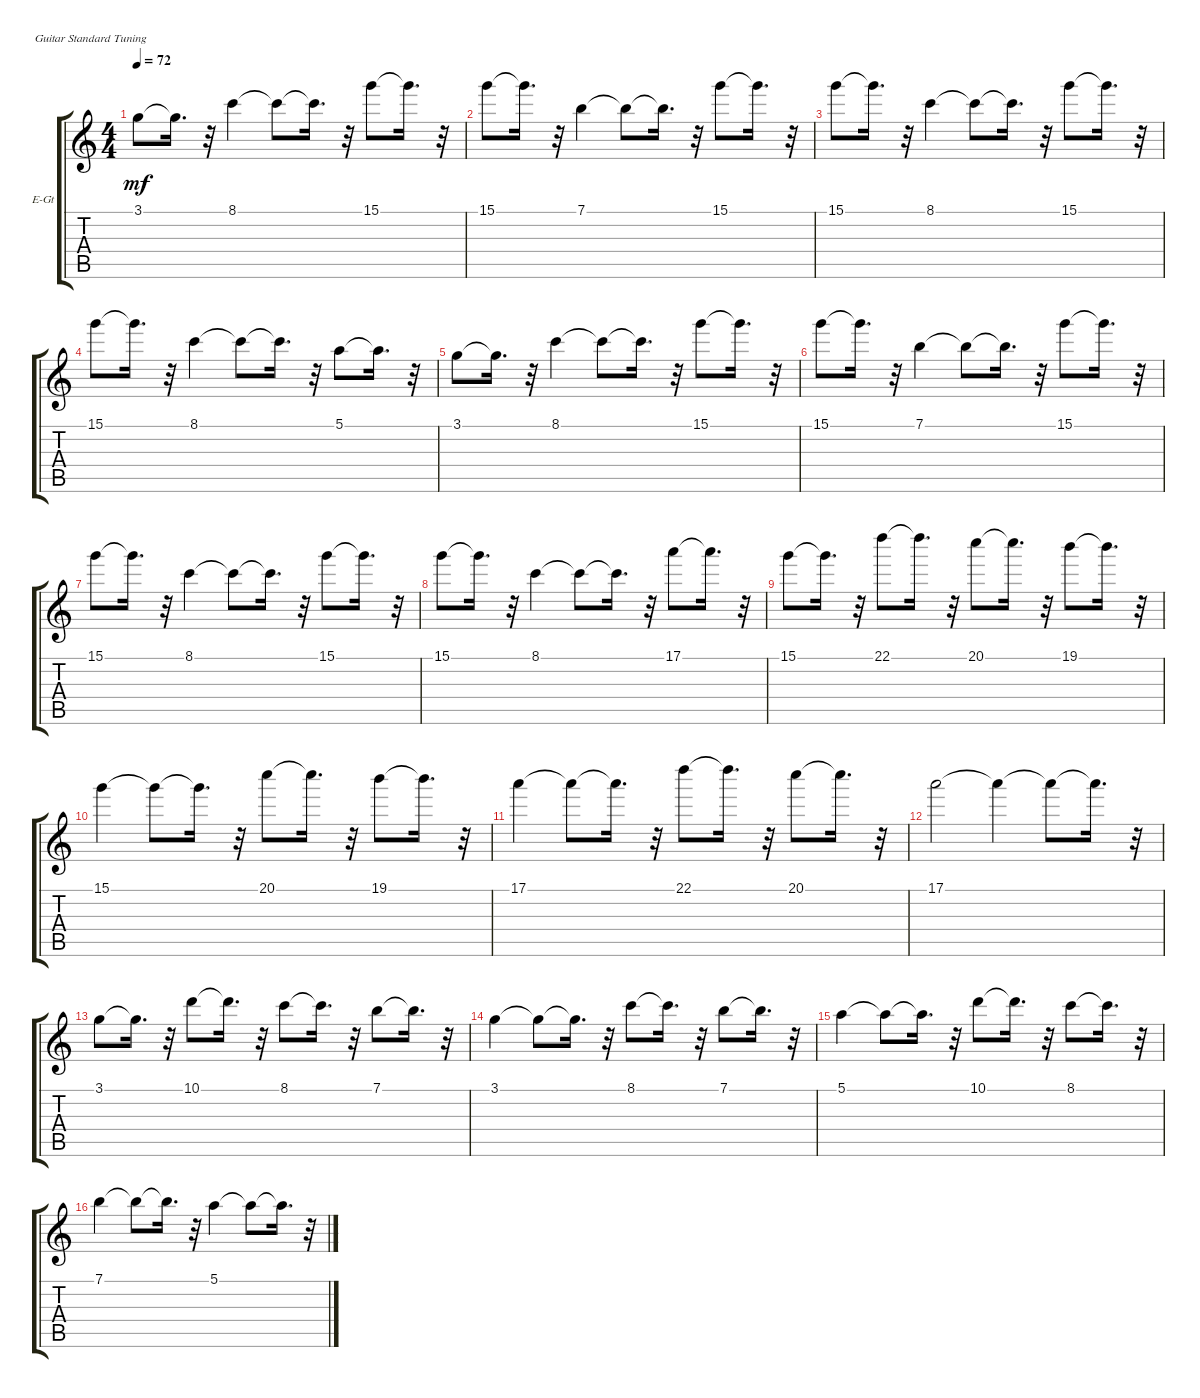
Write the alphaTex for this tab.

\defaultSystemsLayout 4
\bracketExtendMode groupsimilarinstruments
\firstSystemTrackNameOrientation horizontal
\otherSystemsTrackNameOrientation horizontal
\track ("Electric Guitar" "E-Gt") {instrument electricguitarclean}
\staff {score tabs}
\tuning (E4 B3 G3 D3 A2 E2)
\ts (4 4)
\tempo 72
\clef g2
\scale
0.487395
\ks c
3.1.8{dy mf instrument electricguitarclean} 3.1{t}.16{d} r.32 8.1.4 8.1{t}.8 8.1{t}.16{d} r.32 15.1.8 15.1{t}.16{d} r.32 |
\scale
0.256303 15.1.8 15.1{t}.16{d} r.32 7.1.4 7.1{t}.8 7.1{t}.16{d} r.32 15.1.8 15.1{t}.16{d} r.32 |
\scale
0.256303 15.1.8 15.1{t}.16{d} r.32 8.1.4 8.1{t}.8 8.1{t}.16{d} r.32 15.1.8 15.1{t}.16{d} r.32 |
\scale
0.333333 15.1.8 15.1{t}.16{d} r.32 8.1.4 8.1{t}.8 8.1{t}.16{d} r.32 5.1.8 5.1{t}.16{d} r.32 |
\scale
0.333333 3.1.8 3.1{t}.16{d} r.32 8.1.4 8.1{t}.8 8.1{t}.16{d} r.32 15.1.8 15.1{t}.16{d} r.32 |
\scale
0.333333 15.1.8 15.1{t}.16{d} r.32 7.1.4 7.1{t}.8 7.1{t}.16{d} r.32 15.1.8 15.1{t}.16{d} r.32 |
\scale
0.333333 15.1.8 15.1{t}.16{d} r.32 8.1.4 8.1{t}.8 8.1{t}.16{d} r.32 15.1.8 15.1{t}.16{d} r.32 |
\scale
0.333333 15.1.8 15.1{t}.16{d} r.32 8.1.4 8.1{t}.8 8.1{t}.16{d} r.32 17.1.8 17.1{t}.16{d} r.32 |
\scale
0.333333 15.1.8 15.1{t}.16{d} r.32 22.1.8 22.1{t}.16{d} r.32 20.1.8 20.1{t}.16{d} r.32 19.1.8 19.1{t}.16{d} r.32 |
\scale
0.333333 15.1.4 15.1{t}.8 15.1{t}.16{d} r.32 20.1.8 20.1{t}.16{d} r.32 19.1.8 19.1{t}.16{d} r.32 |
\scale
0.333333 17.1.4 17.1{t}.8 17.1{t}.16{d} r.32 22.1.8 22.1{t}.16{d} r.32 20.1.8 20.1{t}.16{d} r.32 |
\scale
0.333333 17.1.2 17.1{t}.4 17.1{t}.8 17.1{t}.16{d} r.32 |
\scale
0.333333 3.1.8 3.1{t}.16{d} r.32 10.1.8 10.1{t}.16{d} r.32 8.1.8 8.1{t}.16{d} r.32 7.1.8 7.1{t}.16{d} r.32 |
\scale
0.333333 3.1.4 3.1{t}.8 3.1{t}.16{d} r.32 8.1.8 8.1{t}.16{d} r.32 7.1.8 7.1{t}.16{d} r.32 |
\scale
0.333333 5.1.4 5.1{t}.8 5.1{t}.16{d} r.32 10.1.8 10.1{t}.16{d} r.32 8.1.8 8.1{t}.16{d} r.32 |
\scale
0.333333 7.1.4 7.1{t}.8 7.1{t}.16{d} r.32 5.1.4 5.1{t}.8 5.1{t}.16{d} r.32
